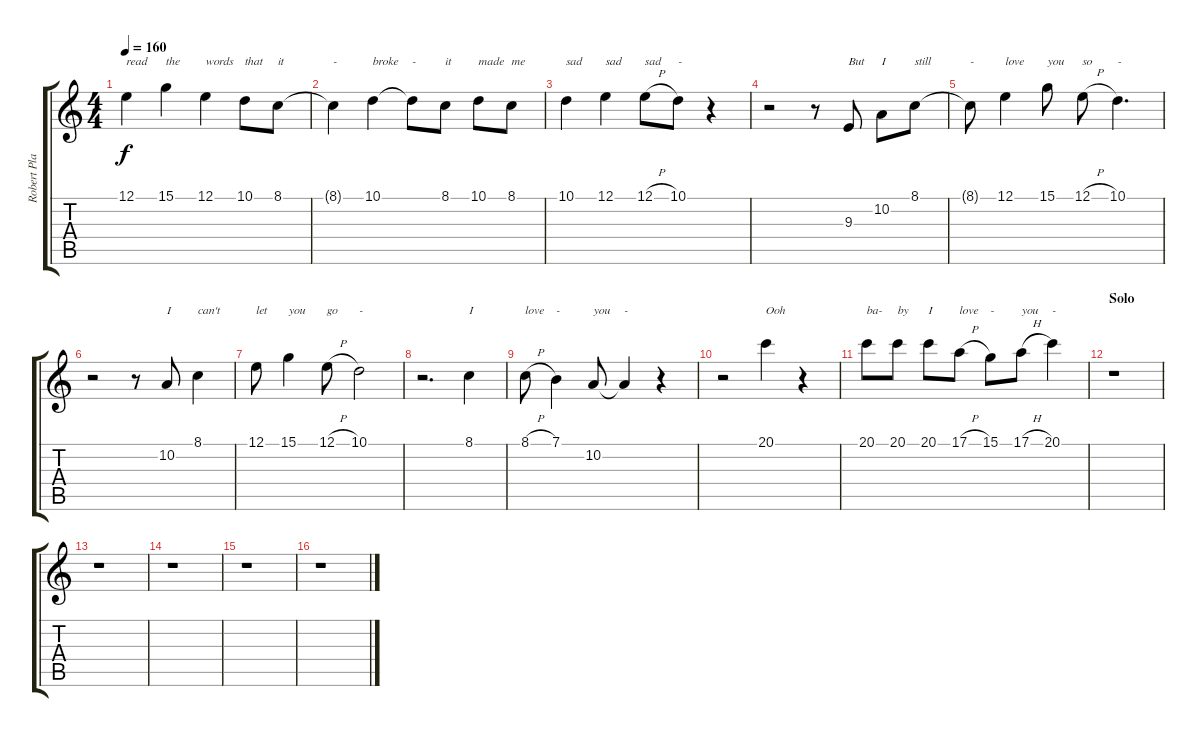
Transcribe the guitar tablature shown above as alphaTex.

\track ("Robert Plant - Vocals" "Robert Pla") {instrument steeldrums}
\staff {score tabs}
\tuning (E4 B3 G3 D3 A2 E2) {hide}
\ts (4 4)
\tempo 160
\clef g2
\ks c
12.1.4{txt "read" dy f} 15.1.4{txt "the"} 12.1.4{txt "words"} 10.1.8{txt "that"} 8.1.8{txt "it"} |
8.1{t}.4{txt "-"} 10.1.4{txt "broke"} 10.1{t}.8{txt "-"} 8.1.8{txt "it"} 10.1.8{txt "made"} 8.1.8{txt "me"} |
10.1.4{txt "sad"} 12.1.4{txt "sad"} 12.1{h}.8{txt "sad"} 10.1.8{txt "-"} r.4 |
r.2 r.8 9.3.8{txt "But"} 10.2.8{txt "I"} 8.1.8{txt "still"} |
8.1{t}.8{txt "-"} 12.1.4{txt "love"} 15.1.8{txt "you"} 12.1{h}.8{txt "so"} 10.1.4{d txt "-"} |
r.2 r.8 10.2.8{txt "I"} 8.1.4{txt "can't"} |
12.1.8{txt "let"} 15.1.4{txt "you"} 12.1{h}.8{txt "go"} 10.1.2{txt "-"} |
r.2{d} 8.1.4{txt "I"} |
8.1{h}.8{txt "love"} 7.1.4{txt "-"} 10.2.8{txt "you"} 10.2{t}.4{txt "-"} r.4 |
r.2 20.1.4{txt "Ooh"} r.4 |
20.1.8{txt "ba-"} 20.1.8{txt "by"} 20.1.8{txt "I"} 17.1{h}.8{txt "love"} 15.1.8{txt "-"} 17.1{h}.8{txt "you"} 20.1.4{txt "-"} |
\section ("" "Solo")
r.1 |
r.1 |
r.1 |
r.1 |
r.1
